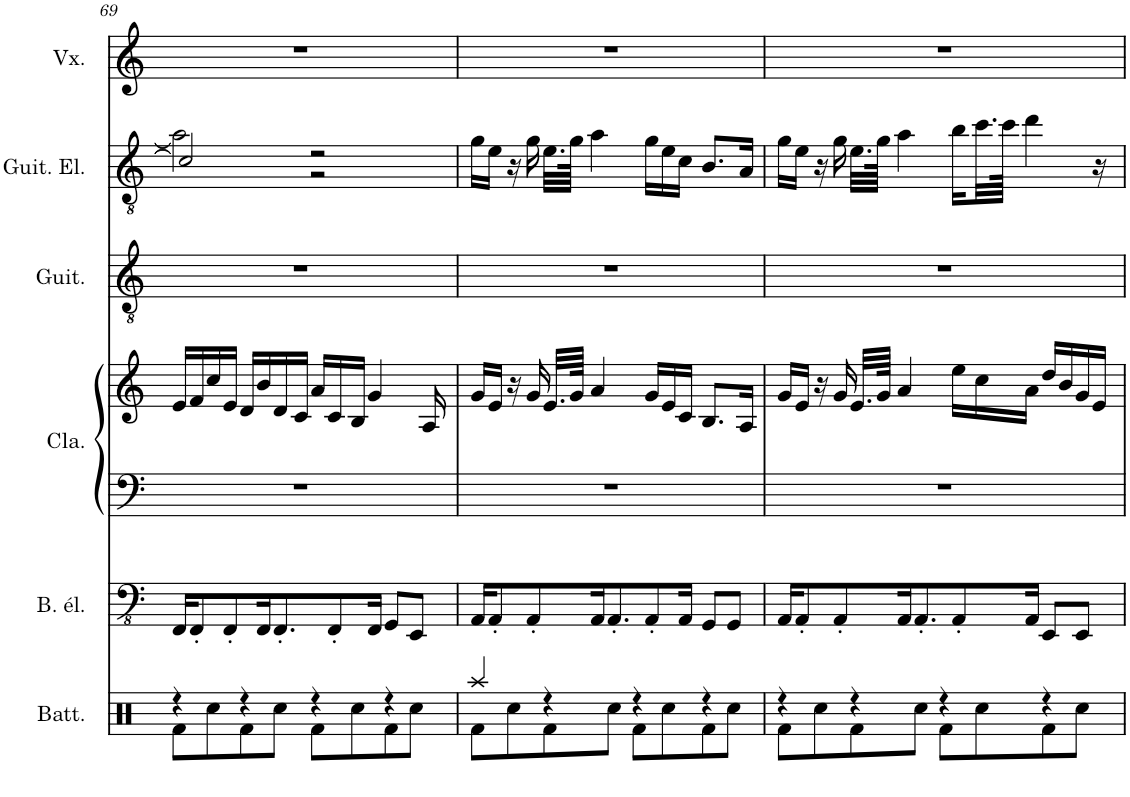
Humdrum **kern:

**kern	**kern	**kern	**kern	**kern	**kern	**kern
*part6	*part5	*part4	*part4	*part3	*part2	*part1
*staff7	*staff6	*staff5	*staff4	*staff3	*staff2	*staff1
*I"Batterie	*I"Basse électrique	*I"Clavier	*	*I"Guitare acoustique	*I"Guitare électrique	*I"Voix
*I'Batt.	*I'B. él.	*I'Cla.	*	*I'Guit.	*I'Guit. El.	*I'Vx.
!!LO:PB:g=z
*clefX	*clefFv4	*clefF4	*clefG2	*clefGv2	*clefGv2	*clefG2
*k[]	*k[]	*k[]	*k[]	*k[]	*k[]	*k[]
*M4/4	*M4/4	*M4/4	*M4/4	*M4/4	*M4/4	*M4/4
=69	=69	=69	=69	=69	=69	=69
*^	*	*	*	*	*^	*
4r	8Rf\L	16FFF/KL	1r	16e/LL	1r	2c/]	2a\]	1r
.	.	8FFF'/	.	16f/	.	.	.	.
.	8Rcc\	.	.	16cc/	.	.	.	.
.	.	8FFF'/	.	16e/JJ	.	.	.	.
4r	8Rf\	.	.	16d/LL	.	.	.	.
.	.	16FFF/K	.	16b/	.	.	.	.
.	8Rcc\J	8.FFF'/	.	16d/	.	.	.	.
.	.	.	.	16c/JJ	.	.	.	.
4r	8Rf\L	.	.	16a/LL	.	2r	2r	.
.	.	8FFF'/	.	16c/	.	.	.	.
.	8Rcc\	.	.	16B/JJ	.	.	.	.
.	.	16FFF/Jk	.	4g/	.	.	.	.
4r	8Rf\	8GGG/L	.	.	.	.	.	.
.	8Rcc\J	8EEE/J	.	.	.	.	.	.
.	.	.	.	16A/	.	.	.	.
*	*	*	*	*	*	*v	*v	*
=70	=70	=70	=70	=70	=70	=70	=70
4Raa/	8Rf\L	16AAA/KL	1r	16g/LL	1r	16g\LL	1r
.	.	8AAA'/	.	16e/JJ	.	16e\JJ	.
.	8Rcc\	.	.	16r	.	16r	.
.	.	8AAA'/	.	16g/	.	16g\	.
4r	8Rf\	.	.	32.e/LLL	.	32.e\LLL	.
.	.	.	.	64g/JJJk	.	64g\JJJk	.
.	.	16AAA/K	.	4a/	.	4a\	.
.	8Rcc\J	8.AAA'/	.	.	.	.	.
4r	8Rf\L	.	.	.	.	.	.
.	.	8AAA'/	.	16g/LL	.	16g\LL	.
.	8Rcc\	.	.	16e/	.	16e\	.
.	.	16AAA/Jk	.	16c/JJ	.	16c\JJ	.
4r	8Rf\	8GGG/L	.	8.B/L	.	8.B/L	.
.	8Rcc\J	8GGG/J	.	.	.	.	.
.	.	.	.	16A/Jk	.	16A/Jk	.
=71	=71	=71	=71	=71	=71	=71	=71
4r	8Rf\L	16AAA/KL	1r	16g/LL	1r	16g\LL	1r
.	.	8AAA'/	.	16e/JJ	.	16e\JJ	.
.	8Rcc\	.	.	16r	.	16r	.
.	.	8AAA'/	.	16g/	.	16g\	.
4r	8Rf\	.	.	32.e/LLL	.	32.e\LLL	.
.	.	.	.	64g/JJJk	.	64g\JJJk	.
.	.	16AAA/K	.	4a/	.	4a\	.
.	8Rcc\J	8.AAA'/	.	.	.	.	.
4r	8Rf\L	.	.	.	.	.	.
.	.	8AAA'/	.	16ee\LL	.	16b\LL	.
.	8Rcc\	.	.	16cc\	.	32.cc\L	.
.	.	.	.	.	.	64cc\JJJk	.
.	.	16AAA/Jk	.	16a\JJ	.	4dd\	.
4r	8Rf\	8EEE/L	.	16dd/LL	.	.	.
.	.	.	.	16b/	.	.	.
.	8Rcc\J	8EEE/J	.	16g/	.	.	.
.	.	.	.	16e/JJ	.	16r	.
*v	*v	*	*	*	*	*	*
=	=	=	=	=	=	=
*-	*-	*-	*-	*-	*-	*-
